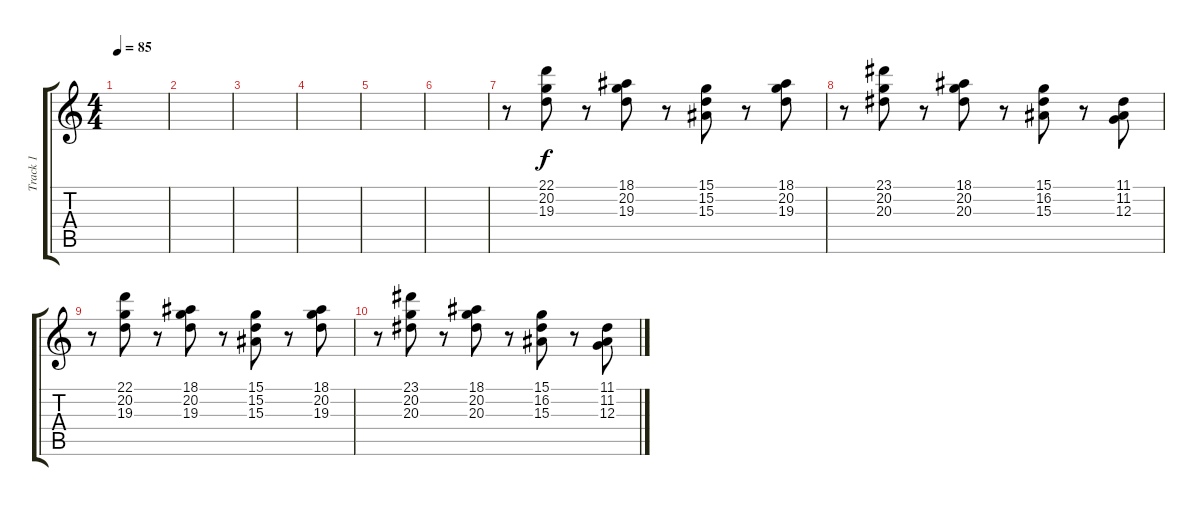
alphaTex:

\track ("Track 1" "Track 1") {instrument sitar}
\staff {score tabs}
\tuning (E4 B3 G3 D3 A2 E2) {hide}
\ts (4 4)
\tempo 85
\clef g2
\ks c
|
|
|
|
|
|
r.8{volume 0} (22.1 20.2 19.3).8 r.8 (18.1 20.2 19.3).8 r.8 (15.1 15.2 15.3).8 r.8 (18.1 20.2 19.3).8 |
r.8 (23.1 20.2 20.3).8 r.8 (18.1 20.2 20.3).8 r.8 (15.1 16.2 15.3).8 r.8 (11.1 11.2 12.3).8 |
r.8 (22.1 20.2 19.3).8 r.8 (18.1 20.2 19.3).8 r.8 (15.1 15.2 15.3).8 r.8 (18.1 20.2 19.3).8 |
r.8 (23.1 20.2 20.3).8 r.8 (18.1 20.2 20.3).8 r.8 (15.1 16.2 15.3).8 r.8 (11.1 11.2 12.3).8
